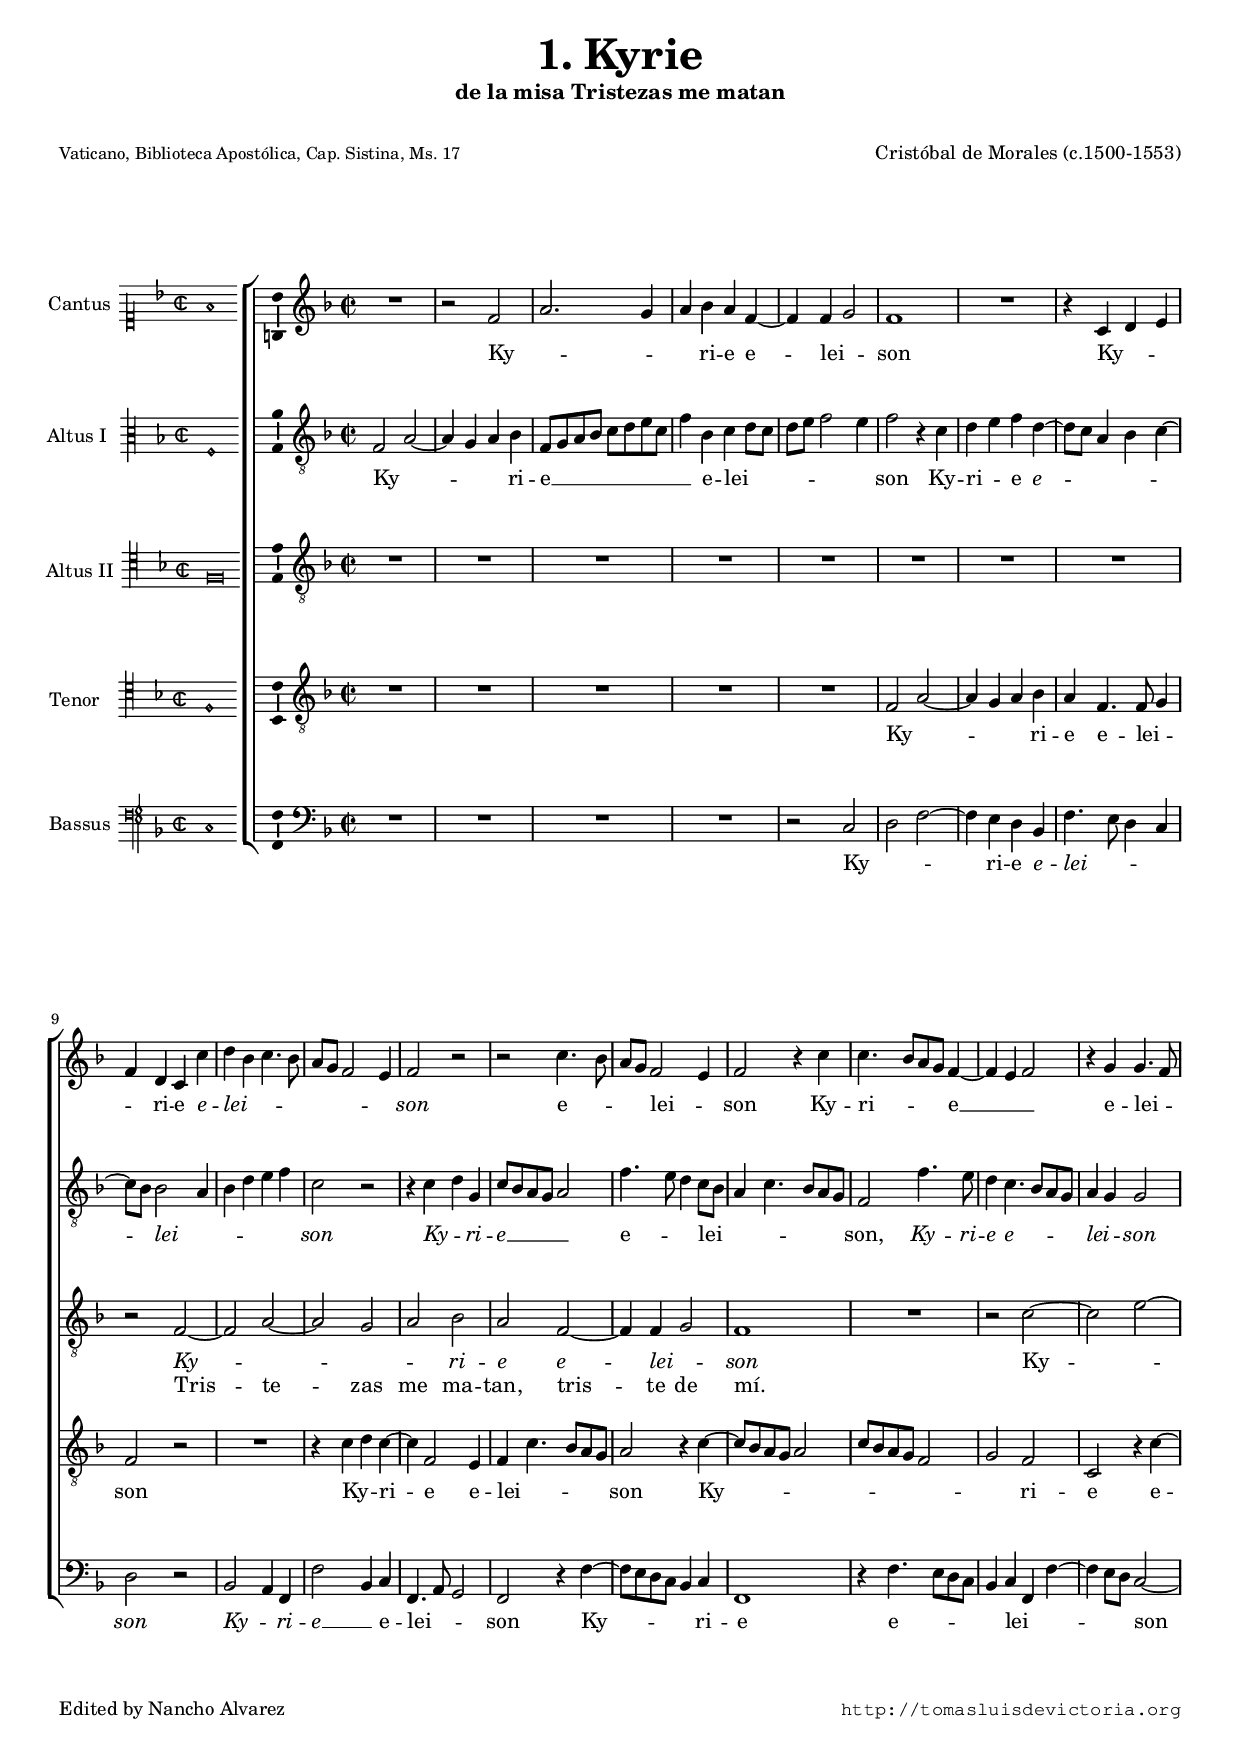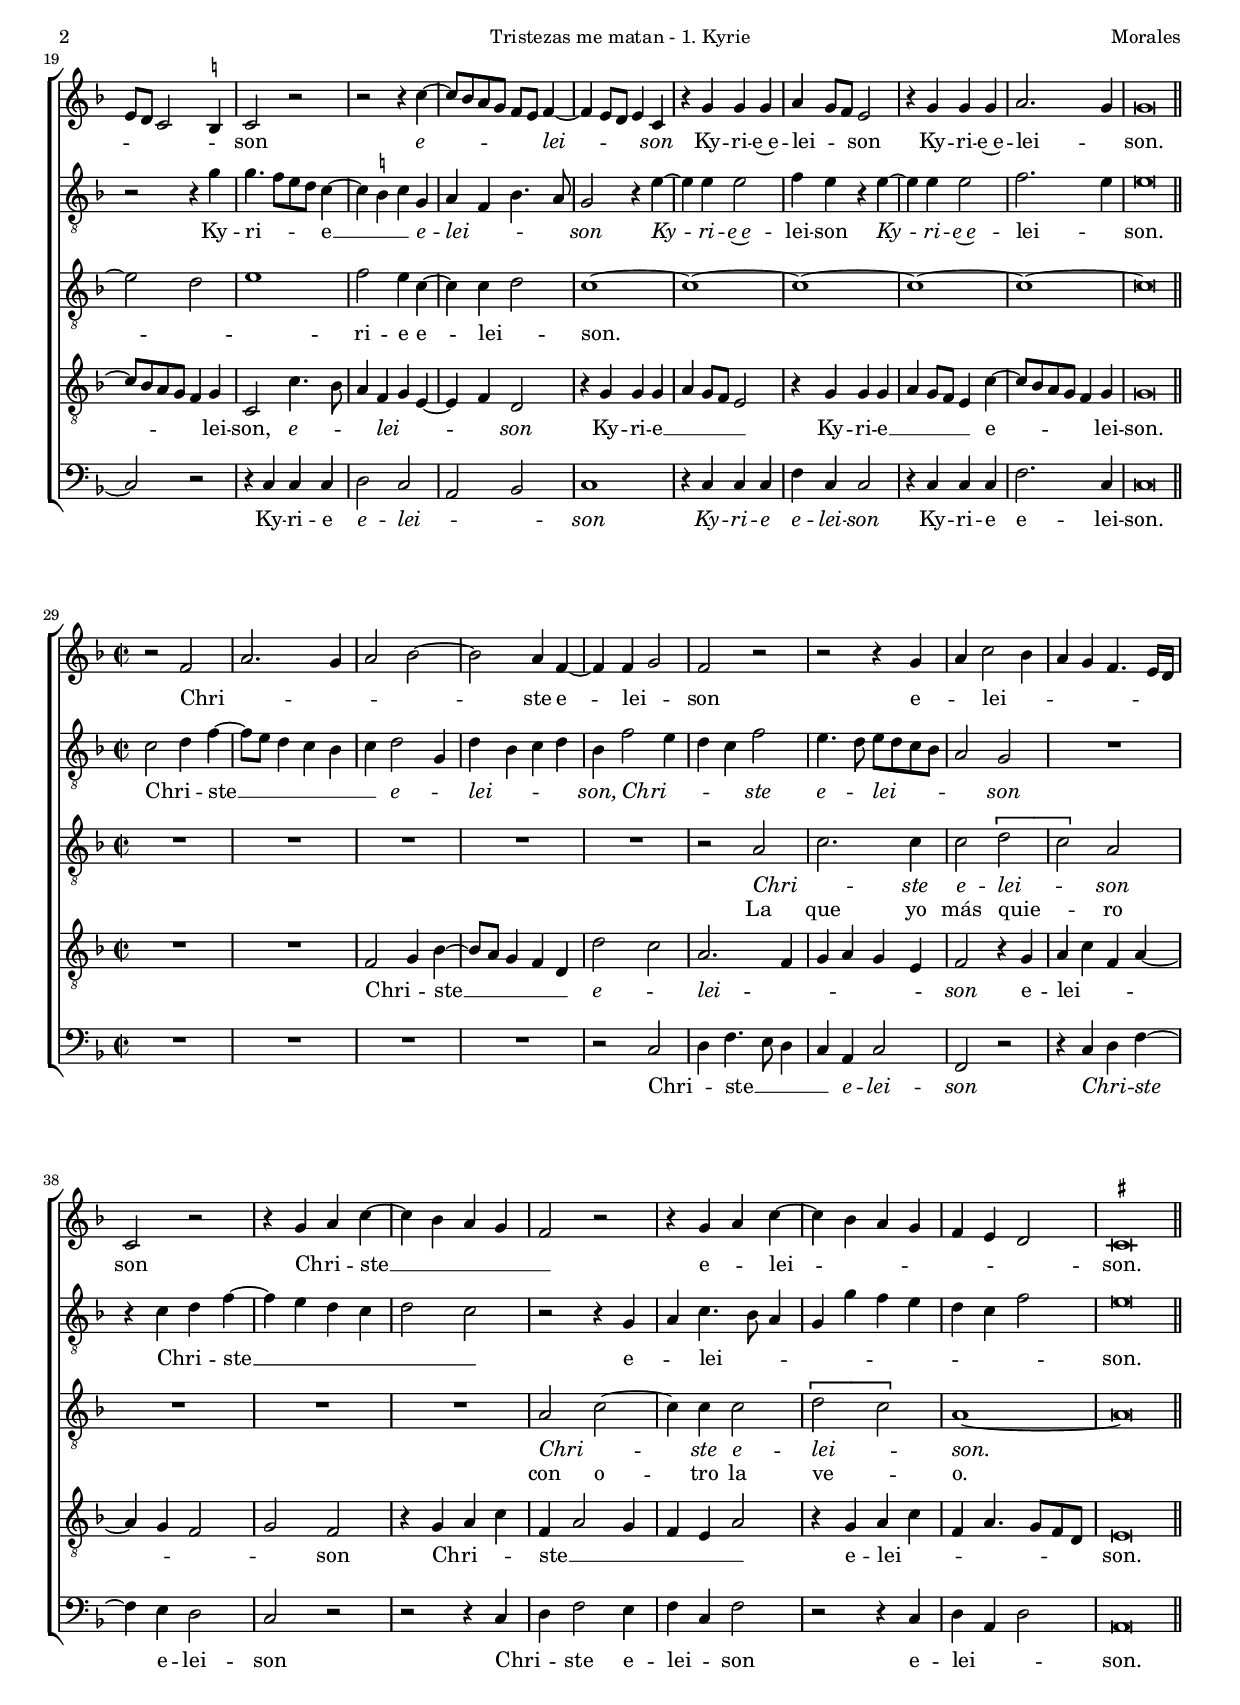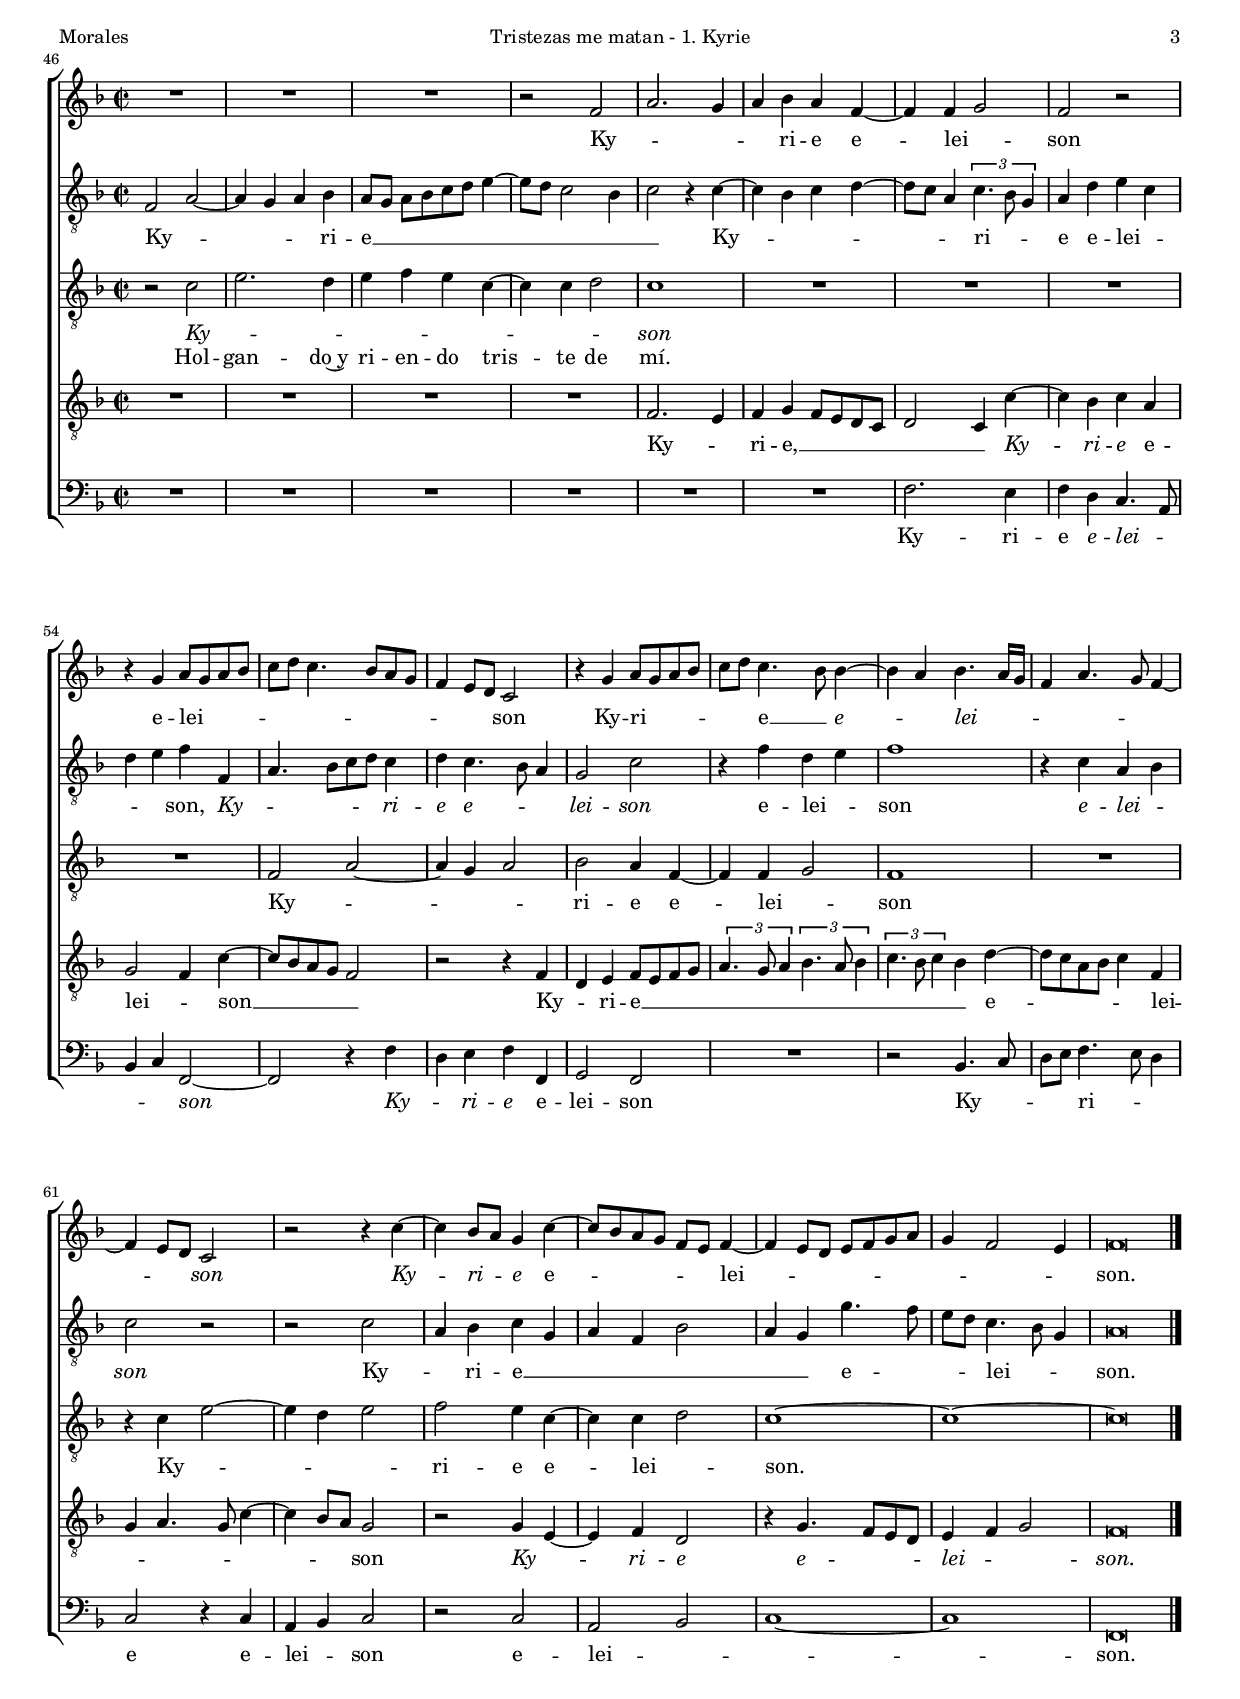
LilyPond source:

\version "2.18.0"

#(set-default-paper-size "a4")
#(set-global-staff-size 16.5)
#(ly:set-option 'point-and-click #f)
%mobile -s14.5 -i3.0

italicas=\override LyricText.font-shape = #'italic
rectas=\override LyricText.font-shape = #'upright
ss=\once \set suggestAccidentals = ##t
incipitwidth = 20

htitle="Tristezas me matan - 1. Kyrie"
hcomposer="Morales"

\header {
	title=\markup{\fontsize #3 "1. Kyrie"}
	subtitle="de la misa Tristezas me matan"
	subsubtitle=\markup{\column{" "}}
	composer="Cristóbal de Morales (c.1500-1553)"
        pdfauthor=\composer
	%opus="(-)"
	poet=\markup{\smaller "Vaticano, Biblioteca Apostólica, Cap. Sistina, Ms. 17"} 
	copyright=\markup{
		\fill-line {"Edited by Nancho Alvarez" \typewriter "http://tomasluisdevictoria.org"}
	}
%	tagline=""
}

global={ \key f \major \time 2/2 \skip 1*28 \bar "||" \break
	\override Score.TimeSignature.break-visibility = #'#(#f #t #t)
			\time 2/2 \skip 1*17 \bar "||" \break
			\time 2/2 \skip 1*22 \bar "|."
}


cantus=\relative c'{
	R1
	r2 f
	a2. g4
	a4 bes a f ~
	f f g2
	f1
	R1
	r4 c d e
	f d c c'
	d bes c4. bes8
	a g f2 e4
	f2 r
	r c'4. bes8
	a8 g f2 e4
	f2 r4 c'
	c4. bes8[ a g] f4 ~
	f4 e f2
	r4 g g4. f8
	e d c2 \ss b4
	c2 r
	r2 r4 c' ~
	c8 bes a g f e f4 ~
	f e8 d e4 c
	r4 g' g g
	a g8 f e2
	r4 g g g
	a2. g4
	g\breve*1/2
	r2 f
	a2. g4
	a2 bes ~
	bes a4 f ~
	f f g2
	f r
	r r4 g
	a c2 bes4
	a g f4. e16 d
	c2 r
	r4 g' a c ~
	c bes a g
	f2 r
	r4 g a c ~
	c bes a g f e d2
	\ss cis\breve*1/2
	R1*3
	r2 f
	a2. g4
	a bes a f ~
	f f g2
	f r
	r4 g a8 g a bes
	c d c4. bes8 a g
	f4 e8 d c2
	r4 g' a8 g a bes
	c d c4. bes8 bes4 ~
	bes a bes4. a16 g
	f4 a4. g8 f4 ~
	f e8 d c2
	r2 r4 c' ~
	c bes8 a g4 c ~
	c8 bes a g f e f4 ~
	f e8 d e f g a
	g4 f2 e4
	f\breve*1/2
}

altus=\relative c{
	\tupletUp 
	f2 a ~
	a4 g a bes
	f8 g a bes c d e c
	f4 bes, c d8 c
	d e f2 e4
	f2 r4 c
	d e f d ~
	d8 c a4 bes c ~
	c8 bes bes2 a4
	bes d e f
	c2 r
	r4 c d g,
	c8 bes a g a2
	f'4. e8 d4 c8 bes
	a4 c4. bes8 a g
	f2 f'4. e8 
	d4 c4. bes8 a g
	a4 g g2
	r2 r4 g'
	g4. f8[ e d] c4 ~
	c \ss b c g
	a f bes4. a8
	g2 r4 e' ~
	e4 e e2
	f4 e r e ~
	e e e2
	f2. e4
	e\breve*1/2
	c2 d4 f ~
	f8 e d4 c bes
	c d2 g,4
	d' bes c d
	bes f'2 e4
	d c f2
	e4. d8 e d c bes
	a2 g
	R1
	r4 c d f ~
	f e d c
	d2 c
	r2 r4 g
	a c4. bes8 a4
	g g'4 f e
	d c f2
	e\breve*1/2
	f,2 a ~
	a4 g a bes
	a8[ g] a[ bes c d] e4 ~
	e8 d c2 bes4
	c2 r4 c ~
	c bes c d ~
	d8 c a4 \tuplet 3/2{c4. bes8 g4}
	a4 d e c
	d e f f,
	a4. bes8[ c d] c4
	d4 c4. bes8 a4
	g2 c
	r4 f d e
	f1
	r4 c a bes
	c2 r
	r c
	a4 bes c g
	a f bes2
	a4 g g'4. f8
	e d c4. bes8 g4
	a\breve*1/2
}

altusdos=\relative c{
	R1*8
	r2 f ~
	f a ~
	a g
	a bes 
	a f ~
	f4 f g2
	f1
	R1
	r2 c' ~
	c e ~e d
	e1
	f2 e4 c ~
	c c d2
	c1 ~
	c ~
	c ~
	c ~
	c ~
	c\breve*1/2
	R1*5
	r2 a
	c2. c4
	c2 \[d
	c\] a
	R1*3
	a2 c ~
	c4 c c2
	\[d2 c\]
	a1 ~
	a\breve*1/2
	r2 c
	e2. d4
	e f e c ~
	c c d2
	c1
	R1*4
	f,2 a ~
	a4 g a2
	bes a4 f ~
	f f g2
	f1
	R1
	r4 c' e2 ~
	e4 d e2
	f2 e4 c ~
	c c d2
	c1 ~
	c ~
	c\breve*1/2
}

tenor=\relative c{
	\tupletUp
	R1*5
	f2 a ~
	a4 g a bes
	a f4. f8 g4
	f2 r
	R1
	r4 c' d c ~
	c f,2 e4
	f c'4. bes8 a g
	a2 r4 c ~
	c8 bes a g a2
	c8 bes a g f2
	g f
	c r4 c' ~
	c8 bes a g f4 g
	c,2 c'4. bes8
	a4 f g e ~
	e f d2
	r4 g g g
	a4 g8 f e2
	r4 g g g
	a g8 f e4 c' ~
	c8 bes a g f4 g
	g\breve*1/2
	R1*2
	f2 g4 bes ~
	bes8 a g4 f d
	d'2 c
	a2. f4
	g4 a g e
	f2 r4 g
	a c f, a ~
	a g f2
	g f
	r4 g a c
	f, a2 g4
	f e a2
	r4 g a c 
	f, a4. g8 f d
	e\breve*1/2
	R1*4
	f2. e4
	f g f8 e d c
	d2 c4 c' ~
	c bes c a
	g2 f4 c' ~
	c8 bes a g f2
	r2 r4 f
	d e f8 e f g
	\tuplet 3/2{a4. g8 a4} \tuplet 3/2{bes4. a8 bes4}
	\tuplet 3/2{c4. bes8 c4} bes4 d ~
	d8 c a bes c4 f,
	g a4. g8 c4 ~
	c bes8 a g2
	r2 g4 e ~
	e f d2
	r4 g4. f8 e d
	e4 f g2
	f\breve*1/2
}

bassus=\relative c{
	R1*4
	r2 c
	d f ~
	f4 e d bes
	f'4. e8 d4 c
	d2 r
	bes a4 f
	f'2 bes,4 c
	f,4. a8 g2
	f r4 f' ~
	f8 e d c bes4 c
	f,1
	r4 f'4. e8 d c
	bes4 c f, f' ~
	f e8 d c2 ~
	c r
	r4 c c c 
	d2 c
	a bes
	c1
	r4 c c c
	f c c2
	r4 c c c
	f2. c4
	c\breve*1/2
	R1*4
	r2 c
	d4 f4. e8 d4
	c a c2
	f,2 r
	r4 c' d f ~
	f e d2
	c r
	r r4 c
	d4 f2 e4
	f c f2
	r2 r4 c 
	d a d2
	a\breve*1/2
	R1*6
	f'2. e4
	f d c4. a8
	bes4 c f,2 ~
	f r4 f'
	d e f f,
	g2 f
	R1
	r2 bes4. c8
	d e f4. e8 d4
	c2 r4 c
	a bes c2
	r c
	a bes 
	c1 ~
	c
	f,\breve*1/2
}

textocantus=\lyricmode{
Ky -- _ _ _ ri -- e e -- lei -- _ son
Ky -- _ _ _ ri -- e 
\italicas 
e -- lei -- _ _ _ _ _ _ _ son
\rectas 
e -- _ _ _ lei -- _ son
Ky -- ri -- _ _ _ e __ _ _ 
e -- lei -- _ _ _ _ _ son
\italicas 
e -- _ _ _ _ _ lei -- _ _ _ son
\rectas 
Ky -- ri -- e~e -- lei -- _ _ son
Ky -- ri -- e~e -- lei -- _ son.
Chri -- _ _ _ _ ste e -- lei -- _ son
e -- _ lei -- _ _ _ _ _ _ son
Chri -- _ ste __ _ _ _ _ 
e -- _ lei -- _ _ _ _ _ _ son.
Ky -- _ _ _ ri -- e e -- lei -- _ son
e -- lei -- _ _ _ _ _ _ _ _ _ _ _ _ son
Ky -- ri -- _ _ _ _ _ e __ _ 
\italicas e -- _ lei -- _ _ _ _ _ _ _ _ son
Ky -- ri -- _ e
\rectas 
e -- _ _ _ _ _ lei -- _ _ _ _ _ _ _ _ _ son.
}

textoaltus=\lyricmode{
Ky -- _ _ _ ri -- e __ _ _ _ _ _ _ _ _ e -- lei -- _ _ _ _ _ _ son
Ky -- ri -- _ e
\italicas 
e -- _ _ _ _ _ lei -- _ _ _ _ _ son
Ky -- _ ri -- e __ _ _ _ _ 
\rectas 
e -- _ _ lei -- _ _ _ _ _ _ son,
\italicas 
Ky -- ri -- e e -- _ _ _ lei -- _ son
\rectas
Ky -- ri -- _ _ _ e __ _ _ 
\italicas e -- lei -- _ _ _ son
Ky -- ri -- e~e -- \rectas lei -- son
\italicas Ky -- ri -- e~e -- \rectas lei -- _ son.
Chri -- _ ste __ _ _ _ _ _ 
\italicas 
e -- _ lei -- _ _ _ son,
Chri -- _ _ _ ste e -- _ lei -- _ _ _ _ son
\rectas 
Chri -- _ ste __ _ _ _ _ _ 
e -- _ lei -- _ _ _ _ _ _ _ _ _ son.
Ky -- _ _ _ ri -- e __ _ _ _ _ _ _ _ _ _ _ 
Ky -- _ _ _ _ _ ri -- _ _ e e -- lei -- _ _ _ son,
\italicas 
Ky -- _ _ _ _ ri -- e e -- _ _ lei -- son
\rectas 
e -- lei -- _ son
\italicas 
e -- lei -- _ son
\rectas 
Ky -- _ ri -- e __ _ _ _ _ _ _ 
e -- _ _ _ lei -- _ _ son.
}

textoaltusdos=\lyricmode{
\italicas Ky -- _ _ _ ri -- e e -- lei -- _ son
\rectas 
Ky -- _ _ _ ri -- e e -- lei -- _ son.
\italicas 
Chri -- _ ste e -- lei -- _ son
Chri -- _ ste e -- lei -- _ son.
Ky -- _ _ _ _ _ _ _ _ son
\rectas 
Ky -- _ _ _ ri -- e e -- lei -- _ son
Ky -- _ _ _ ri -- e e -- lei -- _ son.
}
textoaltusdosb=\lyricmode{
Tris -- te -- zas me ma -- tan,
tris -- te de mí.
_ _ _ _ _ _ _ _ _ _ 
La que yo más quie -- _ ro % io
con o -- tro la ve -- _ o.
Hol -- gan -- do~y ri -- en -- do tris -- te de mí.
}

textotenor=\lyricmode{
Ky -- _ _ _ ri -- e e -- lei -- _ son
Ky -- _ ri -- e e -- lei -- _ _ _ _ son
Ky -- _ _ _ _ _ _ _ _ _ _ ri -- e
e -- _ _ _ _ lei -- son,
\italicas 
e -- _ _ lei -- _ _ _ son
\rectas 
Ky -- ri -- e __ _ _ _ _ 
Ky -- ri -- e __ _ _ _ _ e -- _ _ _ _ lei -- son.
Chri -- _ ste __ _ _ _ _ 
\italicas e -- _ lei -- _ _ _ _ _ son
\rectas 
e -- lei -- _ _ _ _ _ _ son
Chri -- _ _ ste __ _ _ _ _ _ 
e -- lei -- _ _ _ _ _ _ son.
Ky -- _ ri -- e, __ _ _ _ _ _ _ 
\italicas 
Ky -- ri -- e 
\rectas 
e -- lei -- _ son __ _ _ _ _ 
Ky -- _ ri -- e __ _ _ _ _ _ _ _ _ _ _ _ _ _ e -- _ _ _ _ lei -- _ _ _ _ _ _ son
\italicas 
Ky -- _ ri -- e
e -- _ _ _ lei -- _ _ son.
}

textobassus=\lyricmode{
Ky -- _ _ ri -- e
\italicas 
e -- lei -- _ _ _ son
Ky -- _ ri -- e __ _ 
\rectas 
e -- lei -- _ _ son
Ky -- _ _ _ _ ri -- e
e -- _ _ _ _ lei -- _ _ _ _ son
Ky -- ri -- e \italicas 
e -- lei -- _ _ son
Ky -- ri -- e e -- lei -- son
\rectas 
Ky -- ri -- e e -- lei -- son.
Chri -- _ ste __ _ _ _ 
\italicas e -- lei -- son
Chri -- _ ste 
\rectas 
e -- lei -- son
Chri -- _ ste e -- lei -- _ son
e -- lei -- _ _ son.
Ky -- ri -- e \italicas 
e -- lei -- _ _ _ son
Ky -- _ ri -- e 
\rectas 
e -- lei -- son
Ky -- _ _ _ ri -- _ _ e
e -- lei -- _ son
e -- lei -- _ _ son.
}


incipitcantus=\markup{
	\score{
		{ 
		\set Staff.instrumentName="Cantus "
		\override NoteHead.style = #'neomensural
		\override Staff.TimeSignature.style = #'neomensural
		\cadenzaOn 
		\clef "petrucci-c1"
		\key f \major
		\time 2/2
		f'1
		} 
	\layout { line-width=\incipitwidth indent = 0 }
	}
}

incipitaltus=\markup{
	\score{
		{ 
		\set Staff.instrumentName="Altus I  "
		\override NoteHead.style = #'neomensural 
		\override Staff.TimeSignature.style = #'neomensural
		\cadenzaOn 
		\clef "petrucci-c3"
		\key f \major
		\time 2/2
		f1
		} 
	\layout { line-width=\incipitwidth indent = 0 }
	}
}

incipitaltusdos=\markup{
	\score{
		{ 
		\set Staff.instrumentName="Altus II "
		\override NoteHead.style = #'neomensural 
		\override Staff.TimeSignature.style = #'neomensural
		\cadenzaOn 
		\clef "petrucci-c4" % en los demás números, c3
		\key f \major
		\time 2/2
		f\breve
		} 
	\layout { line-width=\incipitwidth indent = 0 }
	}
}


incipittenor=\markup{
	\score{
		{ 
		\set Staff.instrumentName="Tenor   "
		\override NoteHead.style = #'neomensural 
		\override Staff.TimeSignature.style = #'neomensural
		\cadenzaOn 
		\clef "petrucci-c4"
		\key f \major
		\time 2/2
		f1
		} 
	\layout { line-width=\incipitwidth indent=0 }
	}
}

incipitbassus=\markup{
	\score{
		{ 
		\set Staff.instrumentName="Bassus "
		\override NoteHead.style = #'neomensural
		\override Staff.TimeSignature.style = #'neomensural
		\cadenzaOn 
		\clef "petrucci-f4"
		\key f \major
		\time 2/2
		c1
		} 
	\layout { line-width=\incipitwidth indent = 0 }
	}
}


\score {\transpose c' c'{
\new ChoirStaff<<

	\new Staff <<\global
	\new Voice="v1" {
		\set Staff.instrumentName=\incipitcantus
		\clef "treble"
		\cantus }
	\new Lyrics \lyricsto "v1" {\textocantus }
	>>

	\new Staff <<\global
	\new Voice="v2" {
		\set Staff.instrumentName=\incipitaltus
		\clef "G_8"
		\altus }
	\new Lyrics \lyricsto "v2" {\textoaltus }
	>>

	\new Staff <<\global
	\new Voice="v5" {
		\set Staff.instrumentName=\incipitaltusdos
		\clef "G_8"
		\altusdos }
	\new Lyrics \lyricsto "v5" {\textoaltusdos }
	\new Lyrics \lyricsto "v5" {\textoaltusdosb }
	>>
	
	\new Staff <<\global
	\new Voice="v3" {
		\set Staff.instrumentName=\incipittenor
		\clef "G_8"
		\tenor }
	\new Lyrics \lyricsto "v3" {\textotenor }
	>>

	\new Staff <<\global
	\new Voice="v4" {
		\set Staff.instrumentName=\incipitbassus
		\clef "bass"
		\bassus }
	\new Lyrics \lyricsto "v4" {\textobassus }
	>>
	
>>

	} % transpose

\layout{ 
	\context {\Lyrics 
		\override VerticalAxisGroup.staff-affinity = #UP
		\override VerticalAxisGroup.nonstaff-relatedstaff-spacing =
			#'((basic-distance . 0) (minimum-distance . 0) (padding . 1))
		\override LyricText.font-size = #1.2
		\override LyricHyphen.minimum-distance = #0.5
	}
	\context {\Score 
		\override BarNumber.padding = #2 
	}
	\context {\Voice 
		%melismaBusyProperties = #'()
		%autoBeaming = ##f
	}
	%\context { \Staff \RemoveEmptyStaves }
	\context {\Staff 
		\override VerticalAxisGroup.staff-staff-spacing =
			#'((basic-distance . 11) (minimum-distance . 0) (padding . 1))
		\consists Ambitus_engraver 
		\override LigatureBracket.padding = #1
	}
}

%\midi {}

}


\paper{
	evenHeaderMarkup=\markup  \fill-line { \fromproperty #'page:page-number-string \htitle \hcomposer }
	oddHeaderMarkup= \markup  \fill-line { \on-the-fly #not-first-page \hcomposer \on-the-fly #not-first-page \htitle \on-the-fly #not-first-page \fromproperty #'page:page-number-string }
	%system-count=12
	ragged-last-bottom = ##f
	indent=3.3\cm
	system-system-spacing =
	#'((basic-distance . 20) (minimum-distance . 0) (padding . 5))
	top-system-spacing = % header
	#'((basic-distance . 8) (minimum-distance . 0) (padding . 0))
	last-bottom-spacing = % footer
	#'((basic-distance . 12) (minimum-distance . 0) (padding . 0))
	%top-markup-spacing #'basic-distance = 0
	markup-system-spacing #'basic-distance = 20

}
